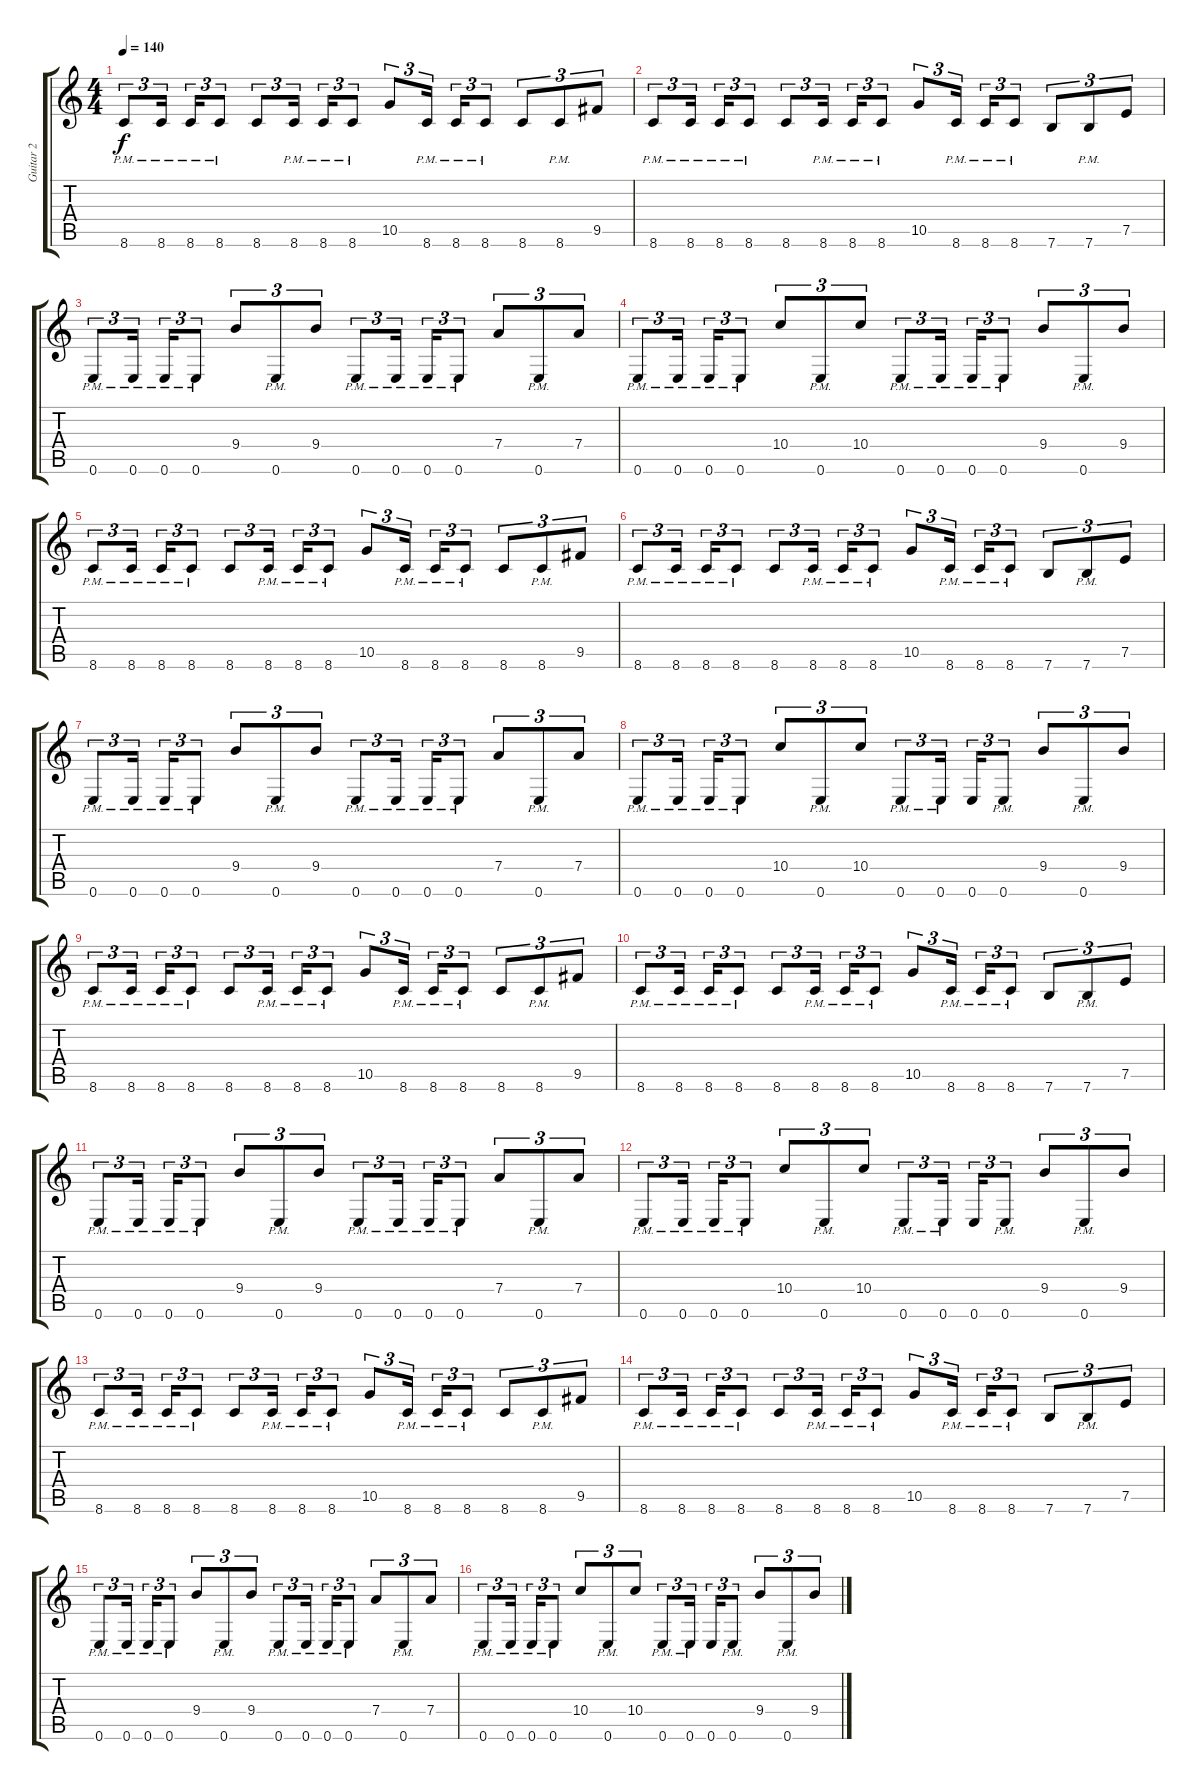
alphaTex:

\track ("Guitar 2" "Guitar 2") {instrument distortionguitar}
\staff {score tabs}
\tuning (E4 B3 G3 D3 A2 E2) {hide}
\ts (4 4)
\tempo 140
\clef g2
\ks c
8.6{pm}.8{tu (3 2) dy f} 8.6{pm}.16{tu (3 2) beam splitsecondary} 8.6{pm}.16{tu (3 2)} 8.6{pm}.8{tu (3 2)} 8.6.8{tu (3 2)} 8.6{pm}.16{tu (3 2) beam splitsecondary} 8.6{pm}.16{tu (3 2)} 8.6{pm}.8{tu (3 2)} 10.5.8{tu (3 2)} 8.6{pm}.16{tu (3 2) beam splitsecondary} 8.6{pm}.16{tu (3 2)} 8.6{pm}.8{tu (3 2)} 8.6.8{tu (3 2)} 8.6{pm}.8{tu (3 2)} 9.5.8{tu (3 2)} |
8.6{pm}.8{tu (3 2)} 8.6{pm}.16{tu (3 2) beam splitsecondary} 8.6{pm}.16{tu (3 2)} 8.6{pm}.8{tu (3 2)} 8.6.8{tu (3 2)} 8.6{pm}.16{tu (3 2) beam splitsecondary} 8.6{pm}.16{tu (3 2)} 8.6{pm}.8{tu (3 2)} 10.5.8{tu (3 2)} 8.6{pm}.16{tu (3 2) beam splitsecondary} 8.6{pm}.16{tu (3 2)} 8.6{pm}.8{tu (3 2)} 7.6.8{tu (3 2)} 7.6{pm}.8{tu (3 2)} 7.5.8{tu (3 2)} |
0.6{pm}.8{tu (3 2)} 0.6{pm}.16{tu (3 2) beam splitsecondary} 0.6{pm}.16{tu (3 2)} 0.6{pm}.8{tu (3 2)} 9.4.8{tu (3 2)} 0.6{pm}.8{tu (3 2)} 9.4.8{tu (3 2)} 0.6{pm}.8{tu (3 2)} 0.6{pm}.16{tu (3 2) beam splitsecondary} 0.6{pm}.16{tu (3 2)} 0.6{pm}.8{tu (3 2)} 7.4.8{tu (3 2)} 0.6{pm}.8{tu (3 2)} 7.4.8{tu (3 2)} |
0.6{pm}.8{tu (3 2)} 0.6{pm}.16{tu (3 2) beam splitsecondary} 0.6{pm}.16{tu (3 2)} 0.6{pm}.8{tu (3 2)} 10.4.8{tu (3 2)} 0.6{pm}.8{tu (3 2)} 10.4.8{tu (3 2)} 0.6{pm}.8{tu (3 2)} 0.6{pm}.16{tu (3 2) beam splitsecondary} 0.6{pm}.16{tu (3 2)} 0.6{pm}.8{tu (3 2)} 9.4.8{tu (3 2)} 0.6{pm}.8{tu (3 2)} 9.4.8{tu (3 2)} |
8.6{pm}.8{tu (3 2)} 8.6{pm}.16{tu (3 2) beam splitsecondary} 8.6{pm}.16{tu (3 2)} 8.6{pm}.8{tu (3 2)} 8.6.8{tu (3 2)} 8.6{pm}.16{tu (3 2) beam splitsecondary} 8.6{pm}.16{tu (3 2)} 8.6{pm}.8{tu (3 2)} 10.5.8{tu (3 2)} 8.6{pm}.16{tu (3 2) beam splitsecondary} 8.6{pm}.16{tu (3 2)} 8.6{pm}.8{tu (3 2)} 8.6.8{tu (3 2)} 8.6{pm}.8{tu (3 2)} 9.5.8{tu (3 2)} |
8.6{pm}.8{tu (3 2)} 8.6{pm}.16{tu (3 2) beam splitsecondary} 8.6{pm}.16{tu (3 2)} 8.6{pm}.8{tu (3 2)} 8.6.8{tu (3 2)} 8.6{pm}.16{tu (3 2) beam splitsecondary} 8.6{pm}.16{tu (3 2)} 8.6{pm}.8{tu (3 2)} 10.5.8{tu (3 2)} 8.6{pm}.16{tu (3 2) beam splitsecondary} 8.6{pm}.16{tu (3 2)} 8.6{pm}.8{tu (3 2)} 7.6.8{tu (3 2)} 7.6{pm}.8{tu (3 2)} 7.5.8{tu (3 2)} |
0.6{pm}.8{tu (3 2)} 0.6{pm}.16{tu (3 2) beam splitsecondary} 0.6{pm}.16{tu (3 2)} 0.6{pm}.8{tu (3 2)} 9.4.8{tu (3 2)} 0.6{pm}.8{tu (3 2)} 9.4.8{tu (3 2)} 0.6{pm}.8{tu (3 2)} 0.6{pm}.16{tu (3 2) beam splitsecondary} 0.6{pm}.16{tu (3 2)} 0.6{pm}.8{tu (3 2)} 7.4.8{tu (3 2)} 0.6{pm}.8{tu (3 2)} 7.4.8{tu (3 2)} |
0.6{pm}.8{tu (3 2)} 0.6{pm}.16{tu (3 2) beam splitsecondary} 0.6{pm}.16{tu (3 2)} 0.6{pm}.8{tu (3 2)} 10.4.8{tu (3 2)} 0.6{pm}.8{tu (3 2)} 10.4.8{tu (3 2)} 0.6{pm}.8{tu (3 2)} 0.6{pm}.16{tu (3 2) beam splitsecondary} 0.6.16{tu (3 2)} 0.6{pm}.8{tu (3 2)} 9.4.8{tu (3 2)} 0.6{pm}.8{tu (3 2)} 9.4.8{tu (3 2)} |
8.6{pm}.8{tu (3 2)} 8.6{pm}.16{tu (3 2) beam splitsecondary} 8.6{pm}.16{tu (3 2)} 8.6{pm}.8{tu (3 2)} 8.6.8{tu (3 2)} 8.6{pm}.16{tu (3 2) beam splitsecondary} 8.6{pm}.16{tu (3 2)} 8.6{pm}.8{tu (3 2)} 10.5.8{tu (3 2)} 8.6{pm}.16{tu (3 2) beam splitsecondary} 8.6{pm}.16{tu (3 2)} 8.6{pm}.8{tu (3 2)} 8.6.8{tu (3 2)} 8.6{pm}.8{tu (3 2)} 9.5.8{tu (3 2)} |
8.6{pm}.8{tu (3 2)} 8.6{pm}.16{tu (3 2) beam splitsecondary} 8.6{pm}.16{tu (3 2)} 8.6{pm}.8{tu (3 2)} 8.6.8{tu (3 2)} 8.6{pm}.16{tu (3 2) beam splitsecondary} 8.6{pm}.16{tu (3 2)} 8.6{pm}.8{tu (3 2)} 10.5.8{tu (3 2)} 8.6{pm}.16{tu (3 2) beam splitsecondary} 8.6{pm}.16{tu (3 2)} 8.6{pm}.8{tu (3 2)} 7.6.8{tu (3 2)} 7.6{pm}.8{tu (3 2)} 7.5.8{tu (3 2)} |
0.6{pm}.8{tu (3 2)} 0.6{pm}.16{tu (3 2) beam splitsecondary} 0.6{pm}.16{tu (3 2)} 0.6{pm}.8{tu (3 2)} 9.4.8{tu (3 2)} 0.6{pm}.8{tu (3 2)} 9.4.8{tu (3 2)} 0.6{pm}.8{tu (3 2)} 0.6{pm}.16{tu (3 2) beam splitsecondary} 0.6{pm}.16{tu (3 2)} 0.6{pm}.8{tu (3 2)} 7.4.8{tu (3 2)} 0.6{pm}.8{tu (3 2)} 7.4.8{tu (3 2)} |
0.6{pm}.8{tu (3 2)} 0.6{pm}.16{tu (3 2) beam splitsecondary} 0.6{pm}.16{tu (3 2)} 0.6{pm}.8{tu (3 2)} 10.4.8{tu (3 2)} 0.6{pm}.8{tu (3 2)} 10.4.8{tu (3 2)} 0.6{pm}.8{tu (3 2)} 0.6{pm}.16{tu (3 2) beam splitsecondary} 0.6.16{tu (3 2)} 0.6{pm}.8{tu (3 2)} 9.4.8{tu (3 2)} 0.6{pm}.8{tu (3 2)} 9.4.8{tu (3 2)} |
8.6{pm}.8{tu (3 2)} 8.6{pm}.16{tu (3 2) beam splitsecondary} 8.6{pm}.16{tu (3 2)} 8.6{pm}.8{tu (3 2)} 8.6.8{tu (3 2)} 8.6{pm}.16{tu (3 2) beam splitsecondary} 8.6{pm}.16{tu (3 2)} 8.6{pm}.8{tu (3 2)} 10.5.8{tu (3 2)} 8.6{pm}.16{tu (3 2) beam splitsecondary} 8.6{pm}.16{tu (3 2)} 8.6{pm}.8{tu (3 2)} 8.6.8{tu (3 2)} 8.6{pm}.8{tu (3 2)} 9.5.8{tu (3 2)} |
8.6{pm}.8{tu (3 2)} 8.6{pm}.16{tu (3 2) beam splitsecondary} 8.6{pm}.16{tu (3 2)} 8.6{pm}.8{tu (3 2)} 8.6.8{tu (3 2)} 8.6{pm}.16{tu (3 2) beam splitsecondary} 8.6{pm}.16{tu (3 2)} 8.6{pm}.8{tu (3 2)} 10.5.8{tu (3 2)} 8.6{pm}.16{tu (3 2) beam splitsecondary} 8.6{pm}.16{tu (3 2)} 8.6{pm}.8{tu (3 2)} 7.6.8{tu (3 2)} 7.6{pm}.8{tu (3 2)} 7.5.8{tu (3 2)} |
0.6{pm}.8{tu (3 2)} 0.6{pm}.16{tu (3 2) beam splitsecondary} 0.6{pm}.16{tu (3 2)} 0.6{pm}.8{tu (3 2)} 9.4.8{tu (3 2)} 0.6{pm}.8{tu (3 2)} 9.4.8{tu (3 2)} 0.6{pm}.8{tu (3 2)} 0.6{pm}.16{tu (3 2) beam splitsecondary} 0.6{pm}.16{tu (3 2)} 0.6{pm}.8{tu (3 2)} 7.4.8{tu (3 2)} 0.6{pm}.8{tu (3 2)} 7.4.8{tu (3 2)} |
0.6{pm}.8{tu (3 2)} 0.6{pm}.16{tu (3 2) beam splitsecondary} 0.6{pm}.16{tu (3 2)} 0.6{pm}.8{tu (3 2)} 10.4.8{tu (3 2)} 0.6{pm}.8{tu (3 2)} 10.4.8{tu (3 2)} 0.6{pm}.8{tu (3 2)} 0.6{pm}.16{tu (3 2) beam splitsecondary} 0.6.16{tu (3 2)} 0.6{pm}.8{tu (3 2)} 9.4.8{tu (3 2)} 0.6{pm}.8{tu (3 2)} 9.4.8{tu (3 2)}
